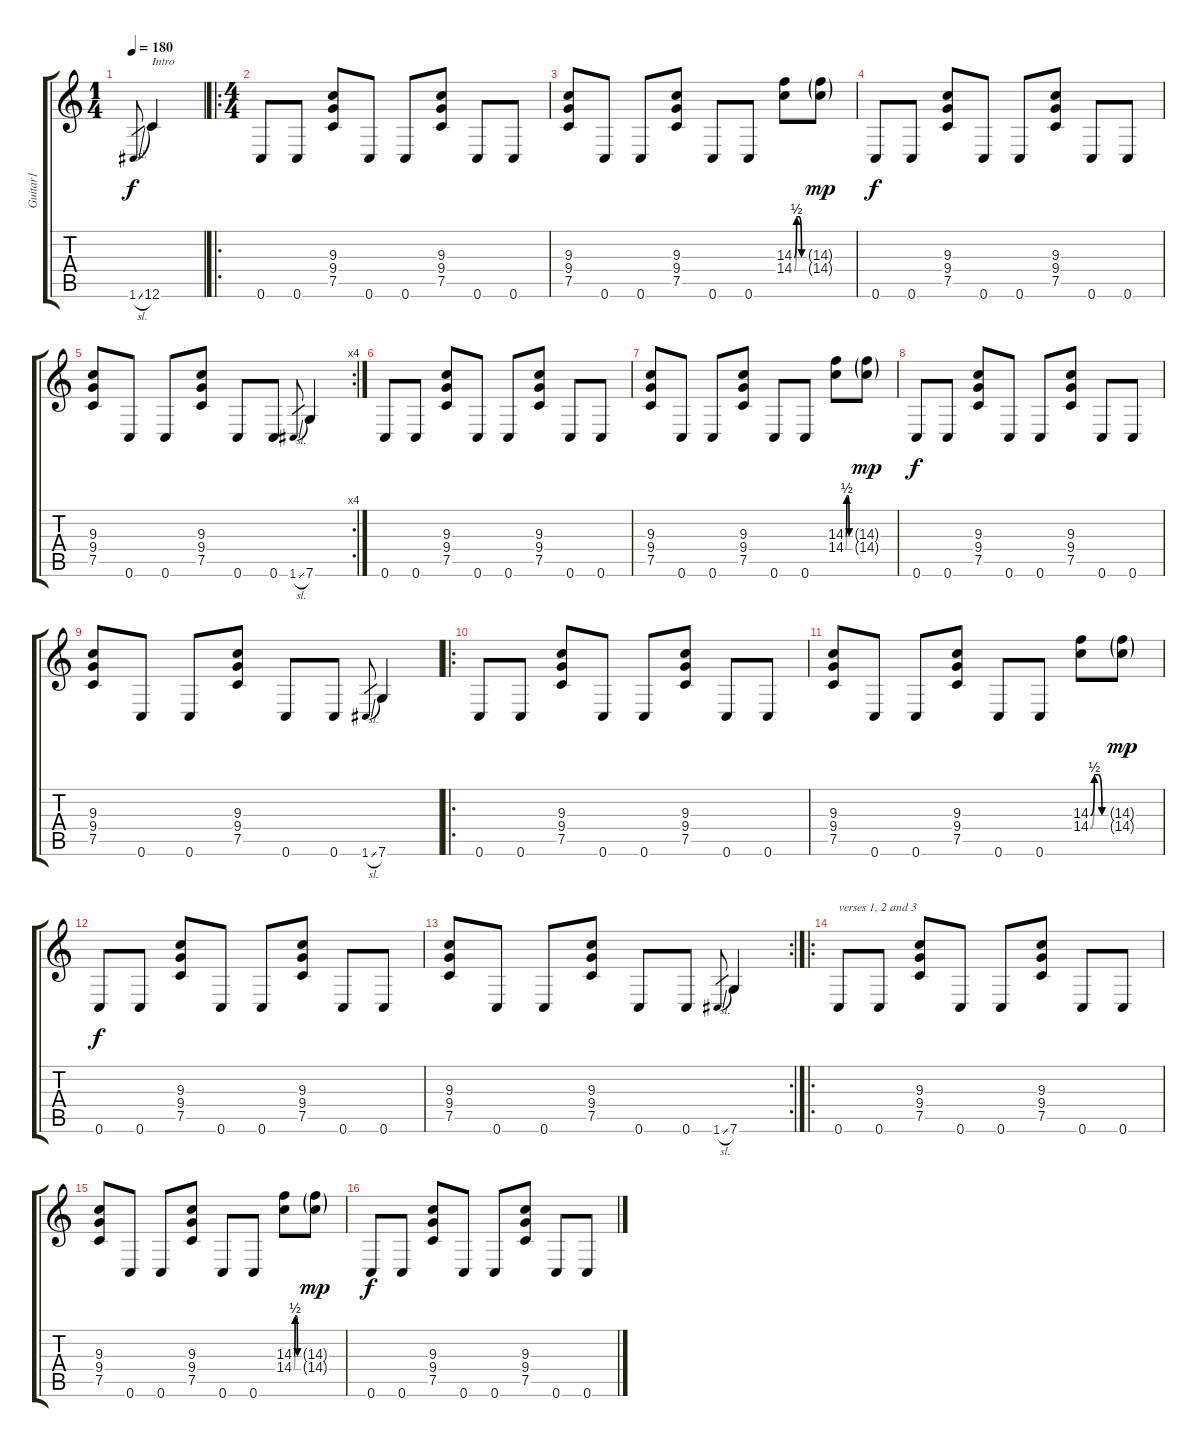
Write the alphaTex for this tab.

\track ("Guitar1" "Guitar1") {instrument overdrivenguitar}
\staff {score tabs}
\tuning (C4 G3 Eb3 Bb2 F2 C2) {hide}
\ts (1 4)
\tempo 180
\clef g2
\ks c
1.6{sl}.8{gr dy f instrument overdrivenguitar} 12.6.4{txt "Intro"} |
\ro
\ts (4 4)
0.6.8 0.6.8 (9.3 9.4 7.5).8 0.6.8 0.6.8 (9.3 9.4 7.5).8 0.6.8 0.6.8 |
(9.3 9.4 7.5).8 0.6.8 0.6.8 (9.3 9.4 7.5).8 0.6.8 0.6.8 (14.3{be (custom 0 0 15 2 30 2 45 0 60 0)} 14.4{be (custom 0 0 15 2 30 2 45 0 60 0)}).8 (14.3{g} 14.4{g}).8{dy mp} |
0.6.8{dy f} 0.6.8 (9.3 9.4 7.5).8 0.6.8 0.6.8 (9.3 9.4 7.5).8 0.6.8 0.6.8 |
\rc 4
(9.3 9.4 7.5).8 0.6.8 0.6.8 (9.3 9.4 7.5).8 0.6.8 0.6.8 1.6{sl}.8{gr} 7.6.4 |
0.6.8 0.6.8 (9.3 9.4 7.5).8 0.6.8 0.6.8 (9.3 9.4 7.5).8 0.6.8 0.6.8 |
(9.3 9.4 7.5).8 0.6.8 0.6.8 (9.3 9.4 7.5).8 0.6.8 0.6.8 (14.3{be (custom 0 0 15 2 30 2 45 0 60 0)} 14.4{be (custom 0 0 15 2 30 2 45 0 60 0)}).8 (14.3{g} 14.4{g}).8{dy mp} |
0.6.8{dy f} 0.6.8 (9.3 9.4 7.5).8 0.6.8 0.6.8 (9.3 9.4 7.5).8 0.6.8 0.6.8 |
(9.3 9.4 7.5).8 0.6.8 0.6.8 (9.3 9.4 7.5).8 0.6.8 0.6.8 1.6{sl}.8{gr} 7.6.4 |
\ro
0.6.8 0.6.8 (9.3 9.4 7.5).8 0.6.8 0.6.8 (9.3 9.4 7.5).8 0.6.8 0.6.8 |
(9.3 9.4 7.5).8 0.6.8 0.6.8 (9.3 9.4 7.5).8 0.6.8 0.6.8 (14.3{be (custom 0 0 15 2 30 2 45 0 60 0)} 14.4{be (custom 0 0 15 2 30 2 45 0 60 0)}).8 (14.3{g} 14.4{g}).8{dy mp} |
0.6.8{dy f} 0.6.8 (9.3 9.4 7.5).8 0.6.8 0.6.8 (9.3 9.4 7.5).8 0.6.8 0.6.8 |
\rc 2
(9.3 9.4 7.5).8 0.6.8 0.6.8 (9.3 9.4 7.5).8 0.6.8 0.6.8 1.6{sl}.8{gr} 7.6.4 |
\ro
0.6.8{txt "verses 1, 2 and 3"} 0.6.8 (9.3 9.4 7.5).8 0.6.8 0.6.8 (9.3 9.4 7.5).8 0.6.8 0.6.8 |
(9.3 9.4 7.5).8 0.6.8 0.6.8 (9.3 9.4 7.5).8 0.6.8 0.6.8 (14.3{be (custom 0 0 15 2 30 2 45 0 60 0)} 14.4{be (custom 0 0 15 2 30 2 45 0 60 0)}).8 (14.3{g} 14.4{g}).8{dy mp} |
0.6.8{dy f} 0.6.8 (9.3 9.4 7.5).8 0.6.8 0.6.8 (9.3 9.4 7.5).8 0.6.8 0.6.8
